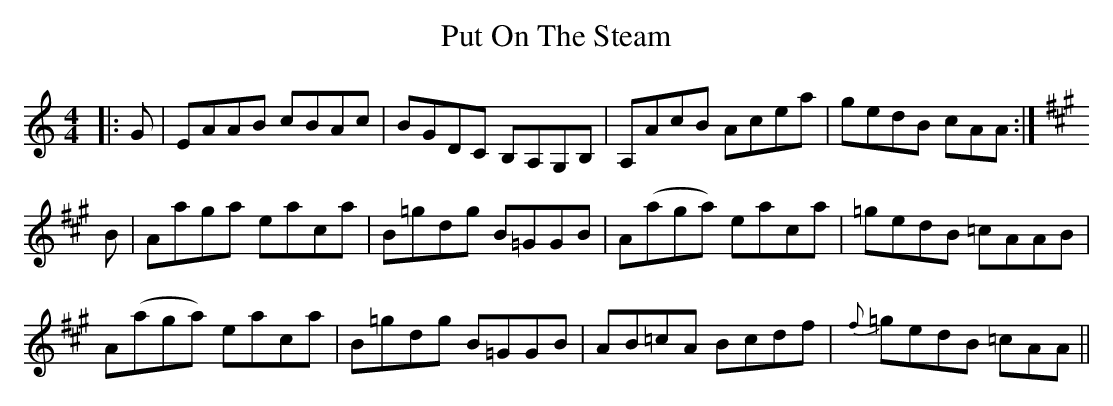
X:1
T: Put On The Steam
M: 4/4
L: 1/8
K: Amin
|:G|EAAB cBAc|BGDC B,A,G,B,|A,AcB Acea|gedB cAA:|
K:A
B|Aaga eaca|B=gdg B=GGB|A(aga) eaca|=gedB =cAAB|
A(aga) eaca|B=gdg B=GGB|AB=cA Bcdf|{f}=gedB =cAA||
